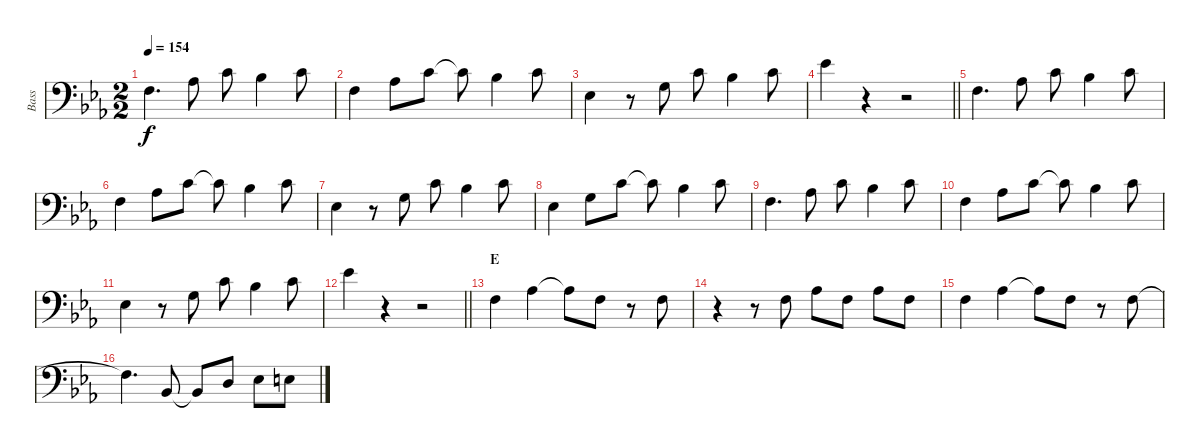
\track ("Bass" "Bass") {instrument acousticbass}
\staff {score}
\tuning (G2 D2 A1 E1) {hide}
\ts (2 2)
\tempo 154
\clef f4
\ks eb
8.3.4{d dy f} 6.2.8 5.1.8 8.2.4 5.1.8 |
8.3.4 6.2.8 5.1.8 5.1{t}.8 8.2.4 5.1.8 |
6.3.4 r.8 5.2.8 5.1.8 3.1.4 5.1.8 |
\barLineRight lightlight
8.1.4 r.4 r.2 |
8.3.4{d} 6.2.8 5.1.8 3.1.4 5.1.8 |
3.2.4 1.1.8 5.1.8 5.1{t}.8 3.1.4 5.1.8 |
6.3.4 r.8 5.2.8 5.1.8 3.1.4 5.1.8 |
6.3.4 5.2.8 5.1.8 5.1{t}.8 3.1.4 5.1.8 |
3.2.4{d} 1.1.8 5.1.8 3.1.4 5.1.8 |
3.2.4 1.1.8 5.1.8 5.1{t}.8 3.1.4 5.1.8 |
6.3.4 r.8 5.2.8 5.1.8 3.1.4 5.1.8 |
\barLineRight lightlight
8.1.4 r.4 r.2 |
\section ("" "E")
8.3.4 6.2.4 6.2{t}.8 8.3.8 r.8 8.3.8 |
r.4 r.8 8.3.8 6.2.8 8.3.8 6.2.8 8.3.8 |
8.3.4 6.2.4 6.2{t}.8 8.3.8 r.8 8.3.8 |
8.3{t}.4{d} 6.4.8 6.4{t}.8 5.3.8 6.3.8 7.3.8
